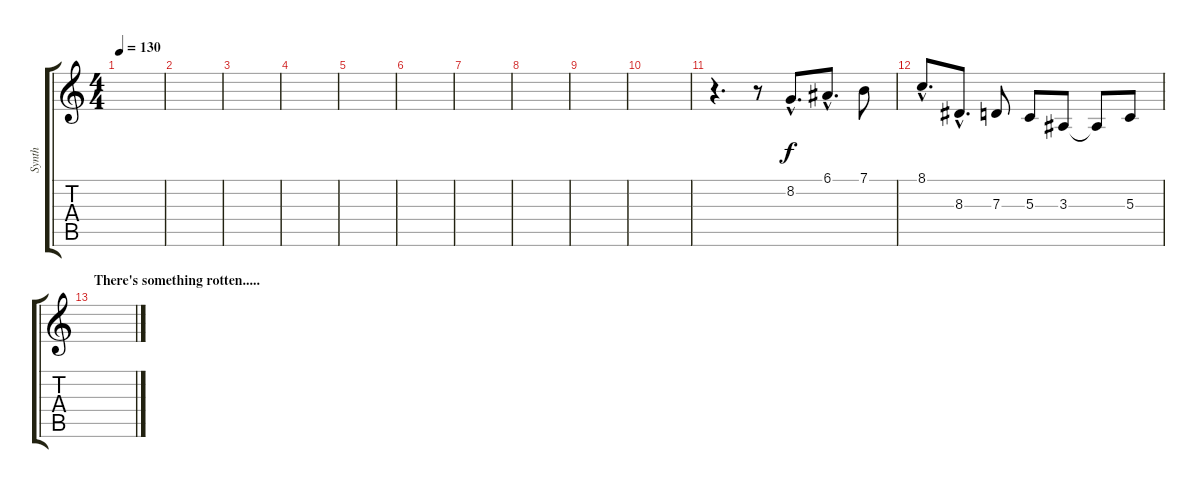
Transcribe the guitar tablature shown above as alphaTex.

\track ("Synth" "Synth") {instrument lead5charang}
\staff {score tabs}
\tuning (E4 B3 G3 D3 A2 E2) {hide}
\ts (4 4)
\tempo 130
\clef g2
\ks c
|
|
|
|
|
|
|
|
|
|
r.4{d} r.8 8.2{hac}.8{d} 6.1{hac}.8{d} 7.1.8 |
8.1{hac}.8{d} 8.3{hac}.8{d} 7.3.8 5.3.8 3.3.8 3.3{t}.8 5.3.8 |
\section ("" "There's something rotten.....")
